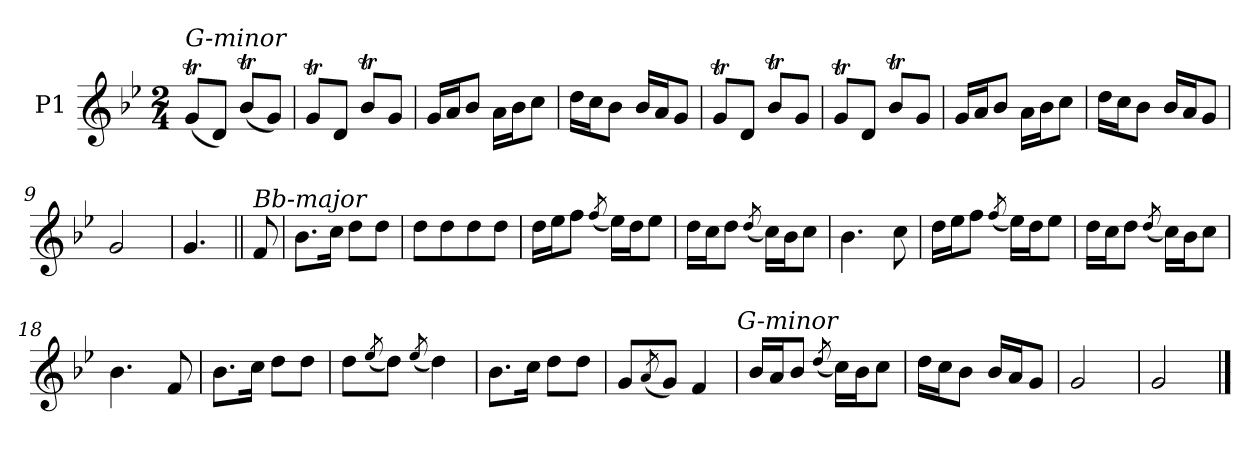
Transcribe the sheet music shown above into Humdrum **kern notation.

**kern
*part1
*staff1
*I"P1
*clefG2
*k[b-e-]
*g:
*M2/4
=1
!LO:TX:a:i:t=G-minor
(8gTL
8dJ)
(8b-TL
8gJ)
=2
8gTL
8dJ
8b-TL
8gJ
=3
16gLL
16aJ
8b-J
16aLL
16b-J
8ccJ
=4
16ddLL
16ccJ
8b-J
16b-LL
16aJ
8gJ
=5
8gTL
8dJ
8b-TL
8gJ
=6
8gTL
8dJ
8b-TL
8gJ
=7
16gLL
16aJ
8b-J
16aLL
16b-J
8ccJ
=8
16ddLL
16ccJ
8b-J
16b-LL
16aJ
8gJ
=9
2g
=
4.g
=10||
!LO:TX:a:i:t=Bb-major
8f
=11
8.b-L
16ccJk
8ddL
8ddJ
=12
8ddL
8dd
8dd
8ddJ
=13
16ddLL
16ee-J
8ffJ
(8qff/
16ee-LL)
16ddJ
8ee-J
=14
16ddLL
16ccJ
8ddJ
(8qdd/
16ccLL)
16b-J
8ccJ
=15
4.b-
8cc
=16
16ddLL
16ee-J
8ffJ
(8qff/
16ee-LL)
16ddJ
8ee-J
=17
16ddLL
16ccJ
8ddJ
(8qdd/
16ccLL)
16b-J
8ccJ
=18
4.b-
8f
=19
8.b-L
16ccJk
8ddL
8ddJ
=20
8ddL
(8qee-/
8ddJ)
(8qee-/
4dd)
=21
8.b-L
16ccJk
8ddL
8ddJ
=22
8gL
(8qa/
8gJ)
4f
!LO:TX:a:i:t=G-minor
=23
16b-LL
16aJ
8b-J
(8qdd/
16ccLL)
16b-J
8ccJ
=24
16ddLL
16ccJ
8b-J
16b-LL
16aJ
8gJ
=25
2g
=26
2g
==
*-
